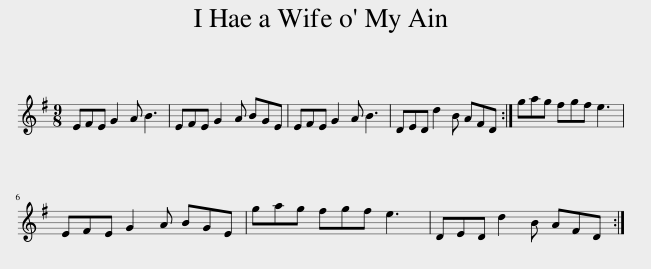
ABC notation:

X:1
L:1/8
M:9/8
I:linebreak $
K:Emin
V:1 treble
V:1
 EFE G2 A B3 | EFE G2 A BGE | EFE G2 A B3 | DED d2 B AFD :| gag fgf e3 |$ %5
 EFE G2 A BGE | gag fgf e3 | DED d2 B AFD :| %8
